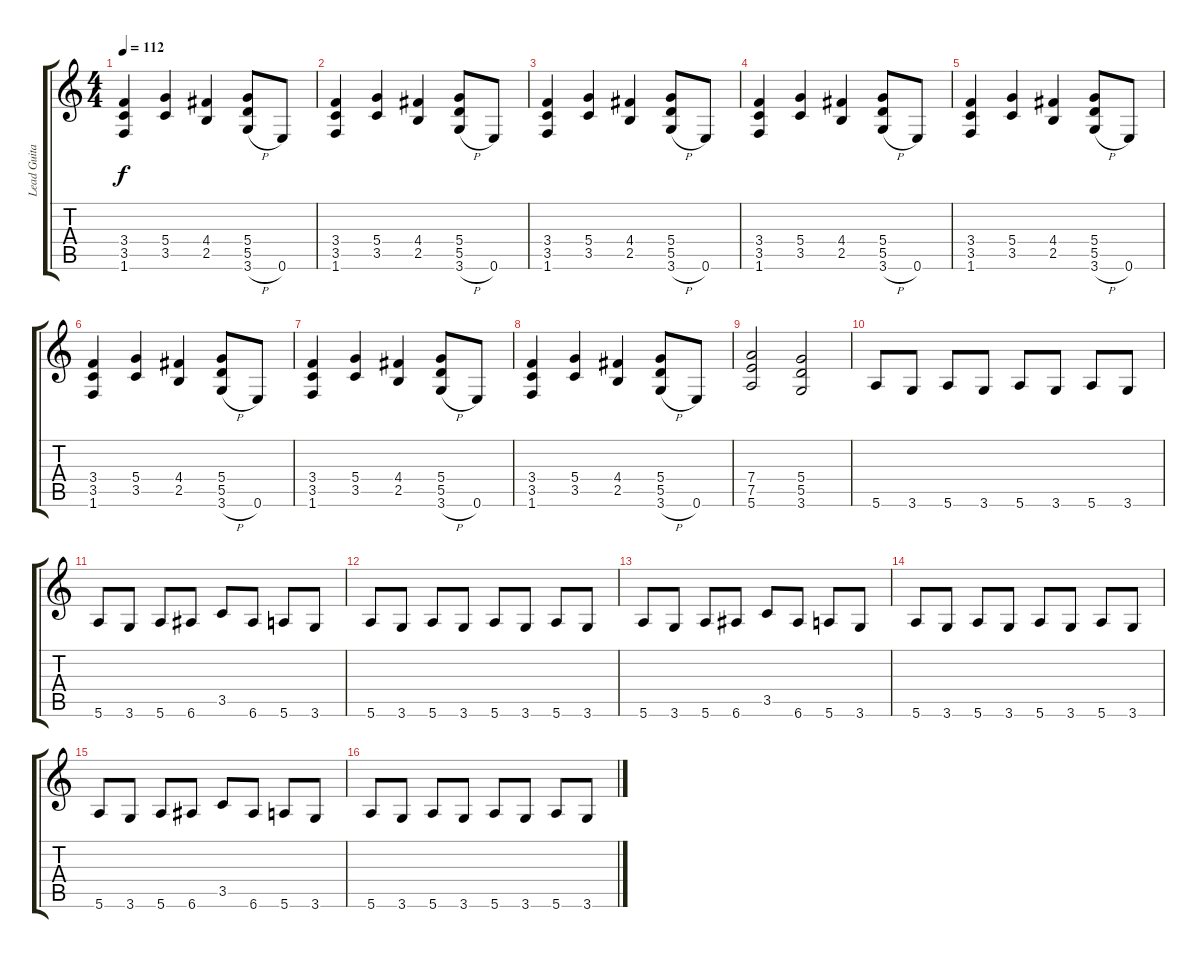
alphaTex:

\track ("Lead Guitar" "Lead Guita") {instrument distortionguitar}
\staff {score tabs}
\tuning (E4 B3 G3 D3 A2 E2) {hide}
\ts (4 4)
\tempo 112
\clef g2
\ks c
(3.4 3.5 1.6).4{dy f} (5.4 3.5).4 (4.4 2.5).4 (5.4 5.5 3.6{h}).8 0.6.8 |
(3.4 3.5 1.6).4 (5.4 3.5).4 (4.4 2.5).4 (5.4 5.5 3.6{h}).8 0.6.8 |
(3.4 3.5 1.6).4 (5.4 3.5).4 (4.4 2.5).4 (5.4 5.5 3.6{h}).8 0.6.8 |
(3.4 3.5 1.6).4 (5.4 3.5).4 (4.4 2.5).4 (5.4 5.5 3.6{h}).8 0.6.8 |
(3.4 3.5 1.6).4 (5.4 3.5).4 (4.4 2.5).4 (5.4 5.5 3.6{h}).8 0.6.8 |
(3.4 3.5 1.6).4 (5.4 3.5).4 (4.4 2.5).4 (5.4 5.5 3.6{h}).8 0.6.8 |
(3.4 3.5 1.6).4 (5.4 3.5).4 (4.4 2.5).4 (5.4 5.5 3.6{h}).8 0.6.8 |
(3.4 3.5 1.6).4 (5.4 3.5).4 (4.4 2.5).4 (5.4 5.5 3.6{h}).8 0.6.8 |
(7.4 7.5 5.6).2 (5.4 5.5 3.6).2 |
5.6.8 3.6.8 5.6.8 3.6.8 5.6.8 3.6.8 5.6.8 3.6.8 |
5.6.8 3.6.8 5.6.8 6.6.8 3.5.8 6.6.8 5.6.8 3.6.8 |
5.6.8 3.6.8 5.6.8 3.6.8 5.6.8 3.6.8 5.6.8 3.6.8 |
5.6.8 3.6.8 5.6.8 6.6.8 3.5.8 6.6.8 5.6.8 3.6.8 |
5.6.8 3.6.8 5.6.8 3.6.8 5.6.8 3.6.8 5.6.8 3.6.8 |
5.6.8 3.6.8 5.6.8 6.6.8 3.5.8 6.6.8 5.6.8 3.6.8 |
5.6.8 3.6.8 5.6.8 3.6.8 5.6.8 3.6.8 5.6.8 3.6.8
